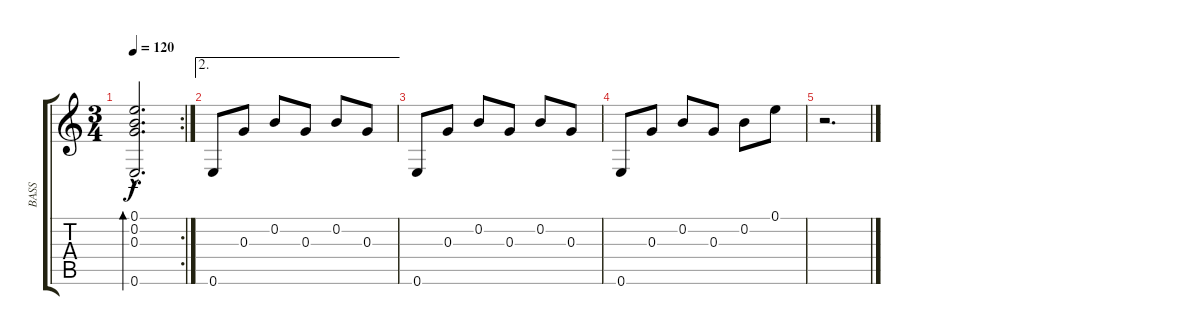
\track ("BASS" "BASS") {instrument acousticguitarnylon}
\staff {score tabs}
\tuning (E4 B3 G3 D3 A2 E2) {hide}
\rc 2
\ts (3 4)
\tempo 120
\clef g2
\ks c
(0.1{hac} 0.2{hac} 0.3{hac} 0.6{hac}).2{d bd 480 dy f} |
\ae 2
0.6.8 0.3.8 0.2.8 0.3.8 0.2.8 0.3.8 |
0.6.8 0.3.8 0.2.8 0.3.8 0.2.8 0.3.8 |
0.6.8 0.3.8 0.2.8 0.3.8 0.2.8 0.1.8 |
r.2{d}
